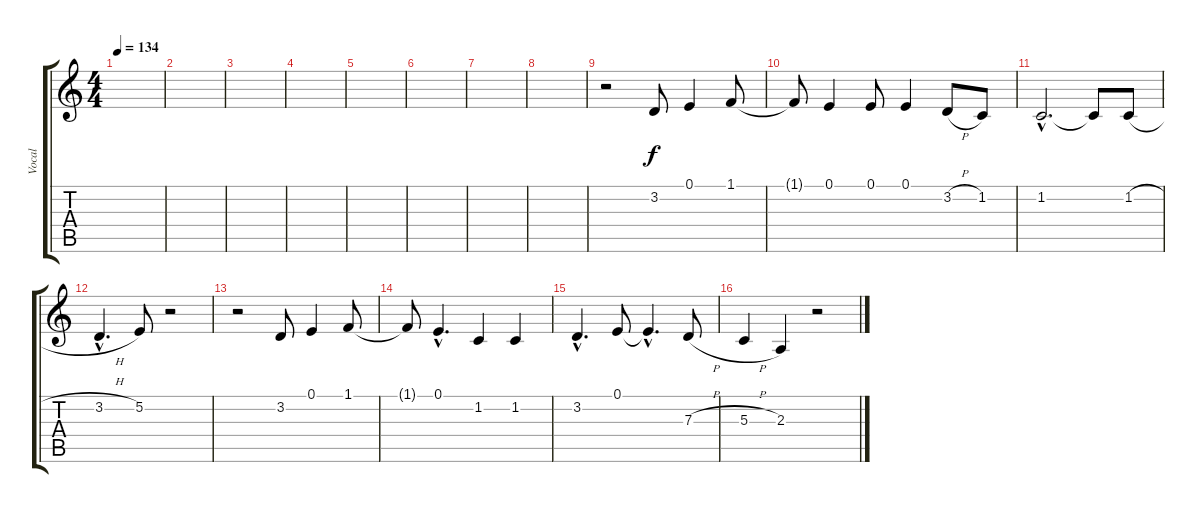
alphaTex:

\track ("Vocal" "Vocal") {instrument tuba}
\staff {score tabs}
\tuning (E4 B3 G3 D3 A2 E2) {hide}
\ts (4 4)
\tempo 134
\clef g2
\ks c
|
|
|
|
|
|
|
|
r.2 3.2.8 0.1.4 1.1.8 |
1.1{t}.8 0.1.4 0.1.8 0.1.4 3.2{h}.8 1.2.8 |
1.2{hac}.2{d} 1.2{t}.8 1.2{h}.8 |
3.2{h hac}.4{d} 5.2.8 r.2 |
r.2 3.2.8 0.1.4 1.1.8 |
1.1{t}.8 0.1{hac}.4{d} 1.2.4 1.2.4 |
3.2{hac}.4{d} 0.1.8 0.1{hac t}.4{d} 7.3{h}.8 |
5.3{h}.4 2.3.4 r.2
